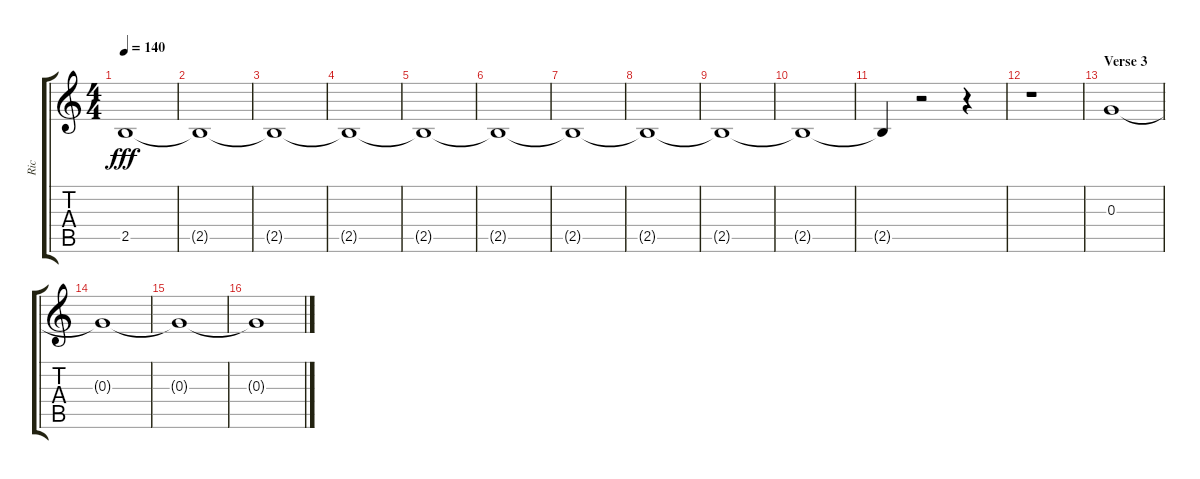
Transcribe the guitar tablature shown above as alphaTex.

\track ("Ric" "Ric") {instrument electricguitarclean}
\staff {score tabs}
\tuning (E4 B3 G3 D3 A2 E2) {hide}
\ts (4 4)
\tempo 140
\clef g2
\ks c
2.5{t}.1{dy fff} |
2.5{t}.1 |
2.5{t}.1 |
2.5{t}.1 |
2.5{t}.1 |
2.5{t}.1 |
2.5{t}.1 |
2.5{t}.1 |
2.5{t}.1 |
2.5{t}.1 |
2.5{t}.4 r.2 r.4 |
r.1 |
\section ("" "Verse 3")
0.3.1 |
0.3{t}.1 |
0.3{t}.1 |
0.3{t}.1
